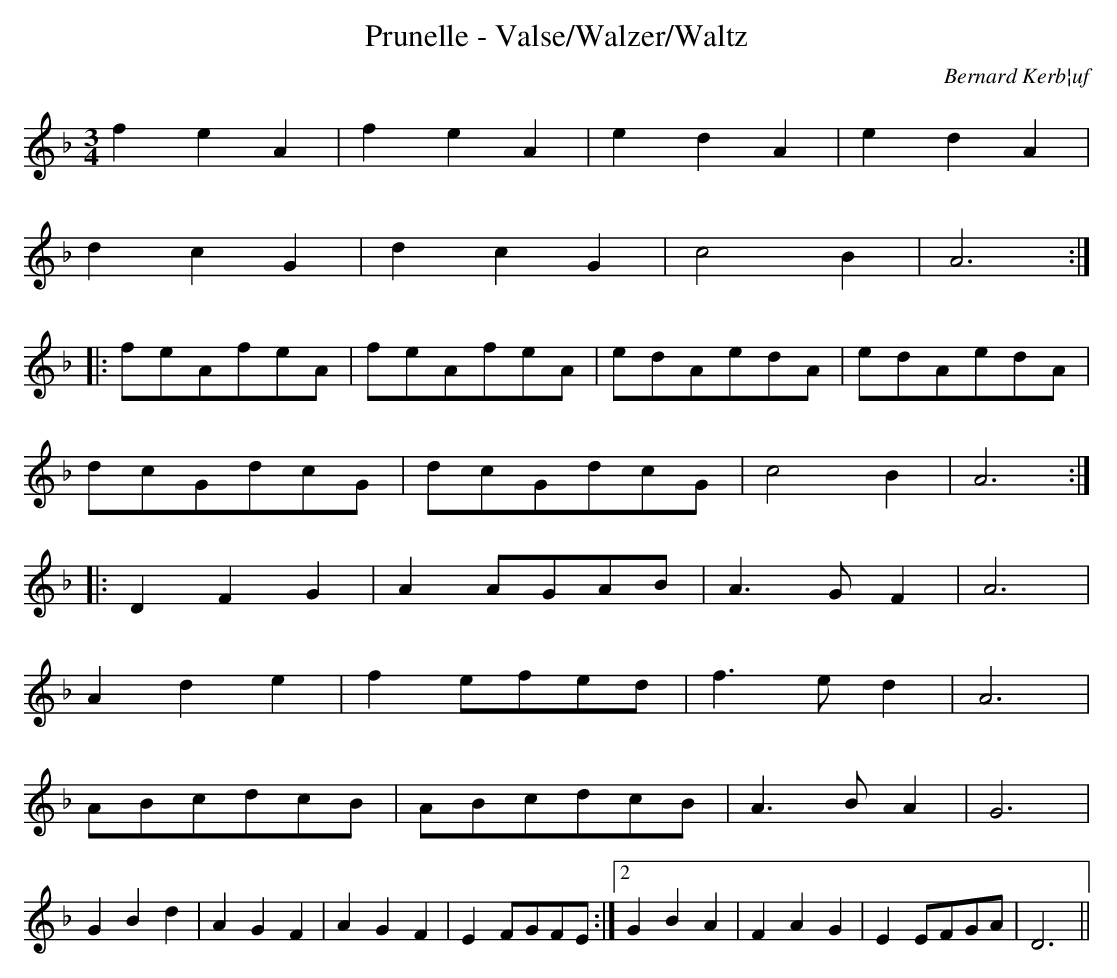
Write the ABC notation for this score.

X:1
T:Prunelle - Valse/Walzer/Waltz
C:Bernard Kerb¦uf
M:3/4
L:1/4
K:Dm
feA|feA|edA|edA|
dcG|dcG|c2B|A3:|
|:f/e/A/f/e/A/|f/e/A/f/e/A/|e/d/A/e/d/A/|e/d/A/e/d/A/|
d/c/G/d/c/G/|d/c/G/d/c/G/|c2B|A3:|
|:DFG|AA/G/A/B/|A>GF|A3|
Ade|fe/f/e/d/|f>ed|A3|
A/B/c/d/c/B/|A/B/c/d/c/B/|A>BA|G3|
1GBd|AGF|AGF|EF/G/F/E/:|2GBA|FAG|EE/F/G/A/|D3||
